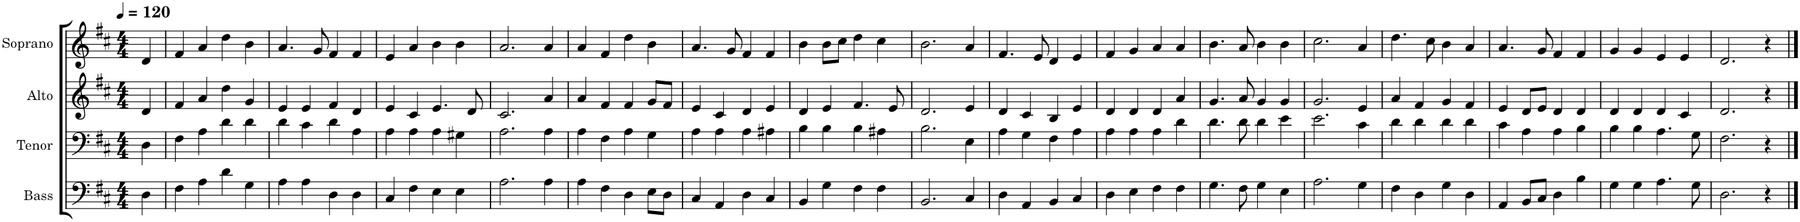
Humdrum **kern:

**kern	**kern	**kern	**kern
*part4	*part3	*part2	*part1
*staff4	*staff3	*staff2	*staff1
*I"Bass	*I"Tenor	*I"Alto	*I"Soprano
*I'B.	*I'T.	*I'A.	*I'S.
*clefF4	*clefF4	*clefG2	*clefG2
*k[f#c#]	*k[f#c#]	*k[f#c#]	*k[f#c#]
*M4/4	*M4/4	*M4/4	*M4/4
*MM120	*MM120	*MM120	*MM120
=	=	=	=
4D\	4D\	4d/	4d/
=1	=1	=1	=1
4F#\	4F#\	4f#/	4f#/
4A\	4A\	4a/	4a/
4d\	4d\	4dd\	4dd\
4G\	4d\	4g/	4b\
=2	=2	=2	=2
4A\	4d\	4e/	4.a/
4A\	4c#\	4e/	.
.	.	.	8g/
4D\	4d\	4f#/	4f#/
4D\	4A\	4d/	4f#/
=3	=3	=3	=3
4C#/	4A\	4e/	4e/
4F#\	4A\	4c#/	4a/
4E\	4A\	4.e/	4b\
4E\	4G#X\	.	4b\
.	.	8d/	.
=4	=4	=4	=4
2.A\	2.A\	2.c#/	2.a/
4A\	4A\	4a/	4a/
=5	=5	=5	=5
4A\	4A\	4a/	4a/
4F#\	4F#\	4f#/	4f#/
4D\	4A\	4f#/	4dd\
8E\L	4G\	8g/L	4b\
8D\J	.	8f#/J	.
=6	=6	=6	=6
4C#/	4A\	4e/	4.a/
4AA/	4A\	4c#/	.
.	.	.	8g/
4D\	4A\	4d/	4f#/
4C#/	4A#X\	4e/	4f#/
=7	=7	=7	=7
4BB/	4B\	4d/	4b\
4G\	4B\	4e/	8b\L
.	.	.	8cc#\J
4F#\	4B\	4.f#/	4dd\
4F#\	4A#X\	.	4cc#\
.	.	8e/	.
=8	=8	=8	=8
2.BB/	2.B\	2.d/	2.b\
4C#/	4E\	4e/	4a/
=9	=9	=9	=9
4D\	4A\	4d/	4.f#/
4AA/	4G\	4c#/	.
.	.	.	8e/
4BB/	4F#\	4B/	4d/
4C#/	4A\	4e/	4e/
=10	=10	=10	=10
4D\	4A\	4d/	4f#/
4E\	4A\	4d/	4g/
4F#\	4A\	4d/	4a/
4F#\	4d\	4a/	4a/
=11	=11	=11	=11
4.G\	4.d\	4.g/	4.b\
8F#\	8d\	8a/	8a/
4G\	4d\	4g/	4b\
4E\	4e\	4g/	4b\
=12	=12	=12	=12
2.A\	2.e\	2.g/	2.cc#\
4G\	4c#\	4e/	4a/
=13	=13	=13	=13
4F#\	4d\	4a/	4.dd\
4D\	4d\	4f#/	.
.	.	.	8cc#\
4G\	4d\	4g/	4b\
4D\	4d\	4f#/	4a/
=14	=14	=14	=14
4AA/	4c#\	4e/	4.a/
8BB/L	4A\	8d/L	.
8C#/J	.	8e/J	8g/
4D\	4A\	4d/	4f#/
4B\	4B\	4d/	4f#/
=15	=15	=15	=15
4G\	4B\	4d/	4g/
4G\	4B\	4d/	4g/
4.A\	4.A\	4d/	4e/
.	.	4c#/	4e/
8G\	8G\	.	.
=16	=16	=16	=16
2.D\	2.F#\	2.d/	2.d/
4r	4r	4r	4r
==	==	==	==
*-	*-	*-	*-
